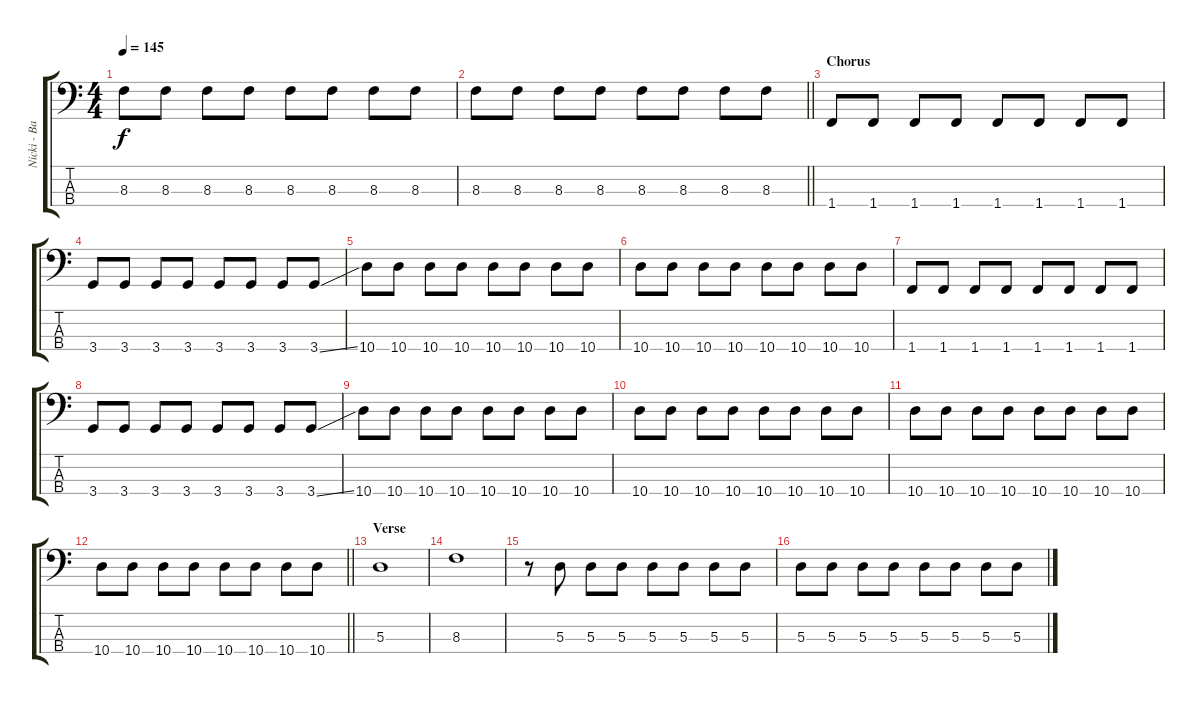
\track ("Nicki - Bass" "Nicki - Ba") {instrument electricbassfinger}
\staff {score tabs}
\tuning (G2 D2 A1 E1) {hide}
\ts (4 4)
\tempo 145
\clef f4
\ks c
8.3.8{dy f} 8.3.8 8.3.8 8.3.8 8.3.8 8.3.8 8.3.8 8.3.8 |
\barLineRight lightlight
8.3.8 8.3.8 8.3.8 8.3.8 8.3.8 8.3.8 8.3.8 8.3.8 |
\section ("" "Chorus")
1.4.8 1.4.8 1.4.8 1.4.8 1.4.8 1.4.8 1.4.8 1.4.8 |
3.4.8 3.4.8 3.4.8 3.4.8 3.4.8 3.4.8 3.4.8 3.4{ss}.8 |
10.4.8 10.4.8 10.4.8 10.4.8 10.4.8 10.4.8 10.4.8 10.4.8 |
10.4.8 10.4.8 10.4.8 10.4.8 10.4.8 10.4.8 10.4.8 10.4.8 |
1.4.8 1.4.8 1.4.8 1.4.8 1.4.8 1.4.8 1.4.8 1.4.8 |
3.4.8 3.4.8 3.4.8 3.4.8 3.4.8 3.4.8 3.4.8 3.4{ss}.8 |
10.4.8 10.4.8 10.4.8 10.4.8 10.4.8 10.4.8 10.4.8 10.4.8 |
10.4.8 10.4.8 10.4.8 10.4.8 10.4.8 10.4.8 10.4.8 10.4.8 |
10.4.8 10.4.8 10.4.8 10.4.8 10.4.8 10.4.8 10.4.8 10.4.8 |
\barLineRight lightlight
10.4.8 10.4.8 10.4.8 10.4.8 10.4.8 10.4.8 10.4.8 10.4.8 |
\section ("" "Verse")
5.3.1 |
8.3.1 |
r.8 5.3.8 5.3.8 5.3.8 5.3.8 5.3.8 5.3.8 5.3.8 |
5.3.8 5.3.8 5.3.8 5.3.8 5.3.8 5.3.8 5.3.8 5.3.8
